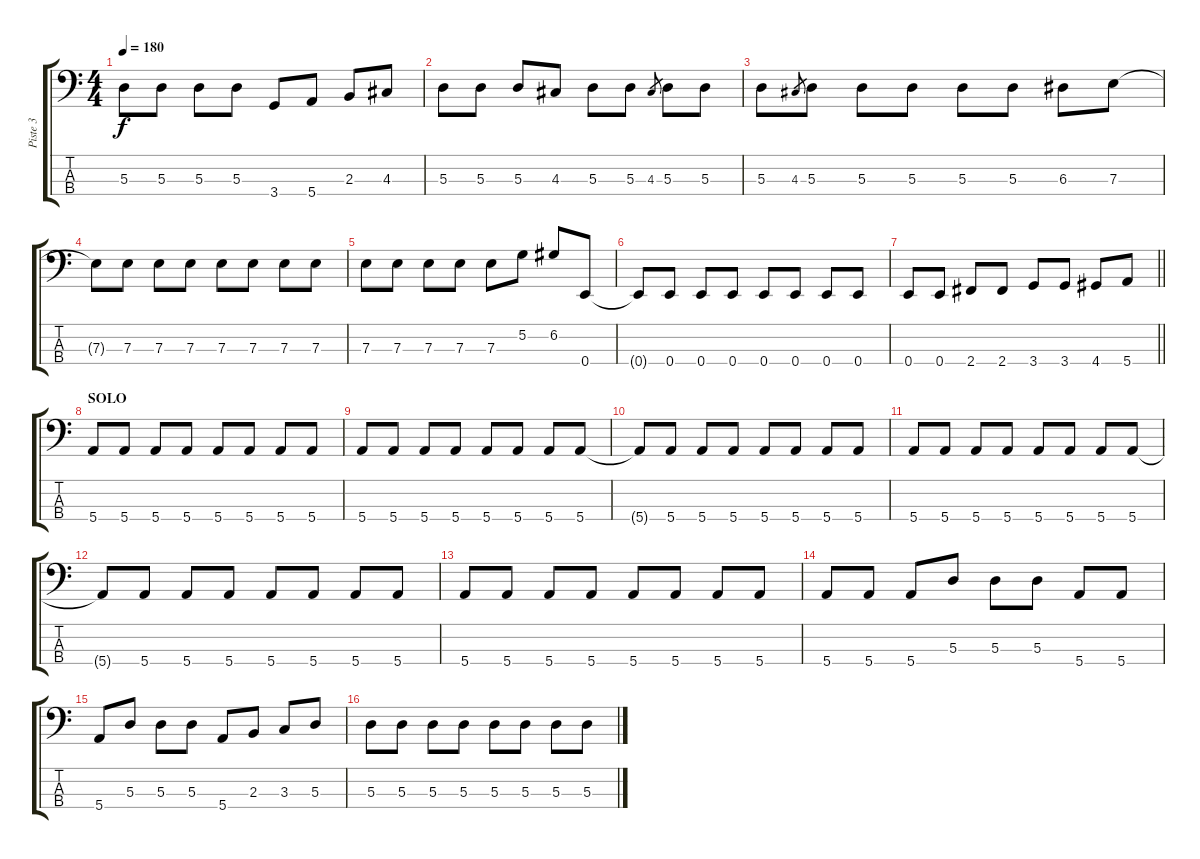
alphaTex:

\track ("Piste 3" "Piste 3") {instrument electricbassfinger}
\staff {score tabs}
\tuning (G2 D2 A1 E1) {hide}
\ts (4 4)
\tempo 180
\clef f4
\ks c
5.3.8{dy f} 5.3.8 5.3.8 5.3.8 3.4.8 5.4.8 2.3.8 4.3.8 |
5.3.8 5.3.8 5.3.8 4.3.8 5.3.8 5.3.8 4.3.8{gr} 5.3.8 5.3.8 |
5.3.8 4.3.8{gr} 5.3.8 5.3.8 5.3.8 5.3.8 5.3.8 6.3.8 7.3.8 |
7.3{t}.8 7.3.8 7.3.8 7.3.8 7.3.8 7.3.8 7.3.8 7.3.8 |
7.3.8 7.3.8 7.3.8 7.3.8 7.3.8 5.2.8 6.2.8 0.4.8 |
0.4{t}.8 0.4.8 0.4.8 0.4.8 0.4.8 0.4.8 0.4.8 0.4.8 |
\barLineRight lightlight
0.4.8 0.4.8 2.4.8 2.4.8 3.4.8 3.4.8 4.4.8 5.4.8 |
\section ("" "SOLO")
5.4.8 5.4.8 5.4.8 5.4.8 5.4.8 5.4.8 5.4.8 5.4.8 |
5.4.8 5.4.8 5.4.8 5.4.8 5.4.8 5.4.8 5.4.8 5.4.8 |
5.4{t}.8 5.4.8 5.4.8 5.4.8 5.4.8 5.4.8 5.4.8 5.4.8 |
5.4.8 5.4.8 5.4.8 5.4.8 5.4.8 5.4.8 5.4.8 5.4.8 |
5.4{t}.8 5.4.8 5.4.8 5.4.8 5.4.8 5.4.8 5.4.8 5.4.8 |
5.4.8 5.4.8 5.4.8 5.4.8 5.4.8 5.4.8 5.4.8 5.4.8 |
5.4.8 5.4.8 5.4.8 5.3.8 5.3.8 5.3.8 5.4.8 5.4.8 |
5.4.8 5.3.8 5.3.8 5.3.8 5.4.8 2.3.8 3.3.8 5.3.8 |
5.3.8 5.3.8 5.3.8 5.3.8 5.3.8 5.3.8 5.3.8 5.3.8
